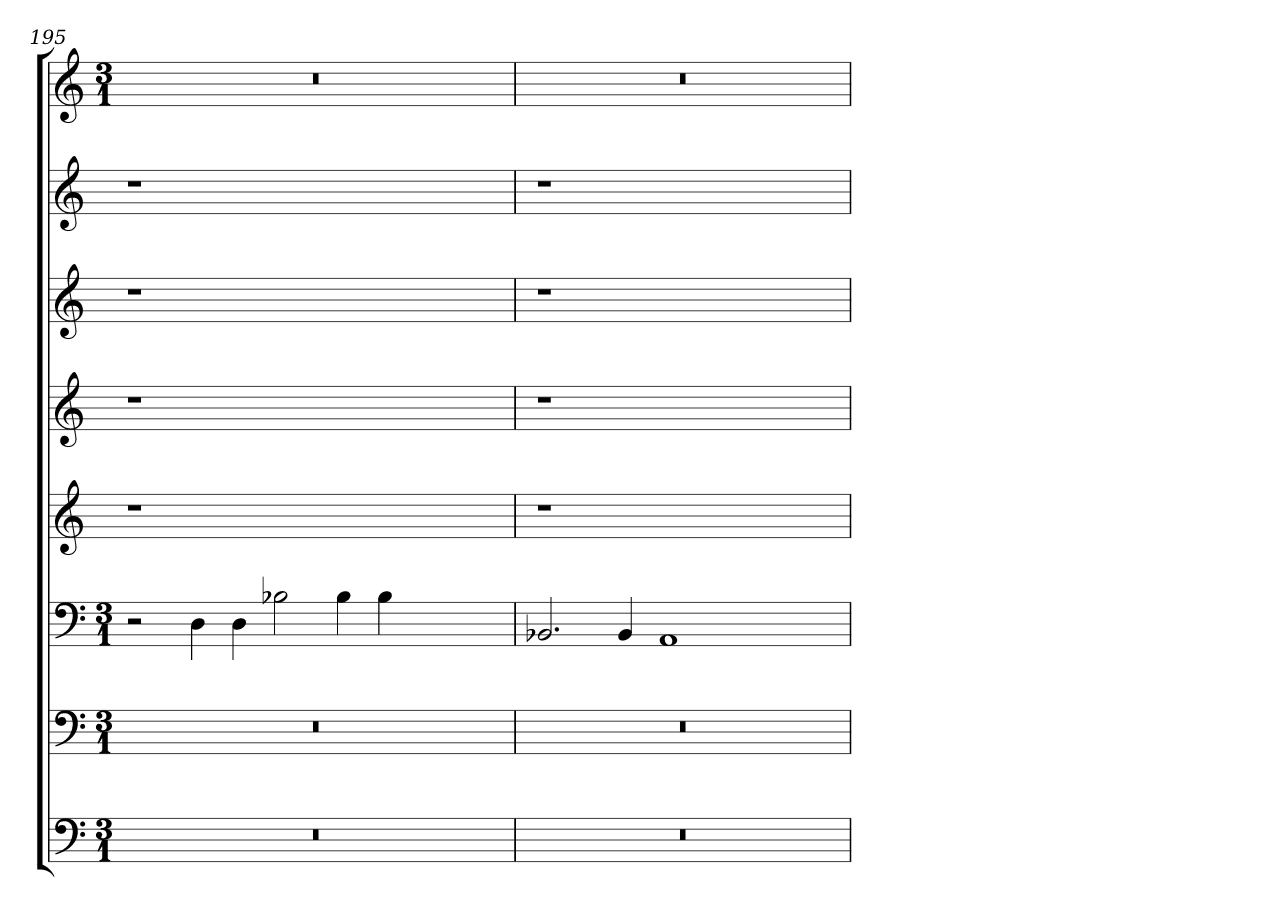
**kern	**kern	**kern	**kern	**kern	**kern	**kern	**kern
*part8	*part7	*part6	*part5	*part4	*part3	*part2	*part1
*staff8	*staff7	*staff6	*staff5	*staff4	*staff3	*staff2	*staff1
*clefF4	*clefF4	*clefF4	*clefG2	*clefG2	*clefG2	*clefG2	*clefG2
*k[]	*k[]	*k[]	*k[]	*k[]	*k[]	*k[]	*k[]
*C:	*C:	*C:	*C:	*C:	*C:	*C:	*C:
*M3/1	*M3/1	*M3/1	*	*	*	*	*M3/1
=195	=195	=195	=195	=195	=195	=195	=195
0.r	0.r	2r	1r	1r	1r	1r	0.r
.	.	4D\	.	.	.	.	.
.	.	4D\	.	.	.	.	.
.	.	2B-\	0ryy	0ryy	0ryy	0ryy	.
.	.	4B-\	.	.	.	.	.
.	.	4B-\	.	.	.	.	.
.	.	1ryy	.	.	.	.	.
=196	=196	=196	=196	=196	=196	=196	=196
0.r	0.r	2.BB-X/	1r	1r	1r	1r	0.r
.	.	4BB-/	.	.	.	.	.
.	.	1AA	0ryy	0ryy	0ryy	0ryy	.
.	.	1ryy	.	.	.	.	.
=	=	=	=	=	=	=	=
*-	*-	*-	*-	*-	*-	*-	*-
